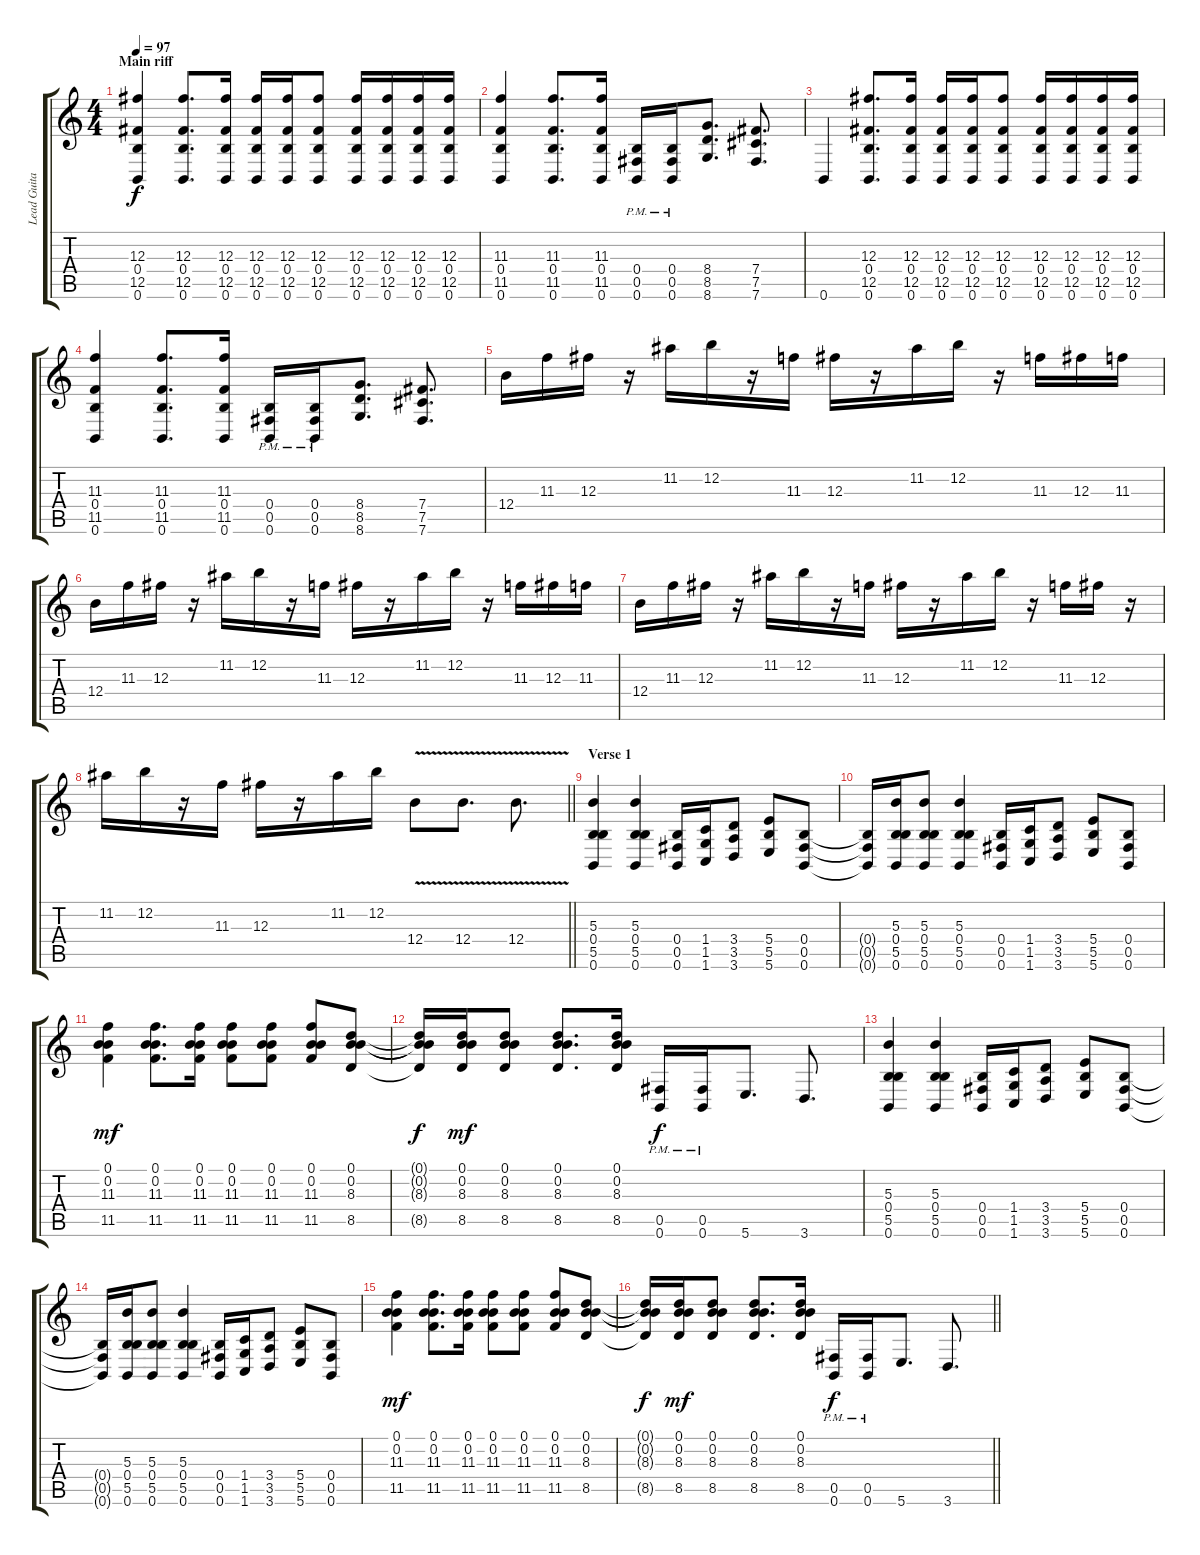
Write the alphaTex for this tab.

\track ("Lead Guitar" "Lead Guita") {instrument distortionguitar}
\staff {score tabs}
\tuning (B3 B3 Gb3 B2 Gb2 B1) {hide}
\ts (4 4)
\section ("" "Main riff")
\tempo 97
\clef g2
\ks c
(12.3 0.4 12.5 0.6).4{dy f} (12.3 0.4 12.5 0.6).8{d} (12.3 0.4 12.5 0.6).16 (12.3 0.4 12.5 0.6).16 (12.3 0.4 12.5 0.6).16 (12.3 0.4 12.5 0.6).8 (12.3 0.4 12.5 0.6).16 (12.3 0.4 12.5 0.6).16 (12.3 0.4 12.5 0.6).16 (12.3 0.4 12.5 0.6).16 |
(11.3 0.4 11.5 0.6).4 (11.3 0.4 11.5 0.6).8{d} (11.3 0.4 11.5 0.6).16 (0.4{pm} 0.5{pm} 0.6{pm}).16 (0.4{pm} 0.5{pm} 0.6{pm}).16 (8.4 8.5 8.6).8{d} (7.4 7.5 7.6).8{d} |
0.6.4 (12.3 0.4 12.5 0.6).8{d} (12.3 0.4 12.5 0.6).16 (12.3 0.4 12.5 0.6).16 (12.3 0.4 12.5 0.6).16 (12.3 0.4 12.5 0.6).8 (12.3 0.4 12.5 0.6).16 (12.3 0.4 12.5 0.6).16 (12.3 0.4 12.5 0.6).16 (12.3 0.4 12.5 0.6).16 |
(11.3 0.4 11.5 0.6).4 (11.3 0.4 11.5 0.6).8{d} (11.3 0.4 11.5 0.6).16 (0.4{pm} 0.5{pm} 0.6{pm}).16 (0.4{pm} 0.5{pm} 0.6{pm}).16 (8.4 8.5 8.6).8{d} (7.4 7.5 7.6).8{d} |
12.4.16{volume 14 balance 8} 11.3.16 12.3.16 r.16 11.2.16 12.2.16 r.16 11.3.16 12.3.16 r.16 11.2.16 12.2.16 r.16 11.3.16 12.3.16 11.3.16 |
12.4.16 11.3.16 12.3.16 r.16 11.2.16 12.2.16 r.16 11.3.16 12.3.16 r.16 11.2.16 12.2.16 r.16 11.3.16 12.3.16 11.3.16 |
12.4.16 11.3.16 12.3.16 r.16 11.2.16 12.2.16 r.16 11.3.16 12.3.16 r.16 11.2.16 12.2.16 r.16 11.3.16 12.3.16 r.16 |
\barLineRight lightlight
11.2.16 12.2.16 r.16 11.3.16 12.3.16 r.16 11.2.16 12.2.16 12.4{v}.8 12.4{v}.8{d} 12.4{v}.8{d} |
\section ("" "Verse 1")
(5.3 0.4 5.5 0.6).4{balance 0} (5.3 0.4 5.5 0.6).4 (0.4 0.5 0.6).16 (1.4 1.5 1.6).16 (3.4 3.5 3.6).8 (5.4 5.5 5.6).8 (0.4 0.5 0.6).8 |
(0.4{t} 0.5{t} 0.6{t}).16 (5.3 0.4 5.5 0.6).16 (5.3 0.4 5.5 0.6).8 (5.3 0.4 5.5 0.6).4 (0.4 0.5 0.6).16 (1.4 1.5 1.6).16 (3.4 3.5 3.6).8 (5.4 5.5 5.6).8 (0.4 0.5 0.6).8 |
(0.1 0.2 11.3 11.5).4{dy mf} (0.1 0.2 11.3 11.5).8{d} (0.1 0.2 11.3 11.5).16 (0.1 0.2 11.3 11.5).8 (0.1 0.2 11.3 11.5).8 (0.1 0.2 11.3 11.5).8 (0.1 0.2 8.3 8.5).8 |
(0.1{t} 0.2{t} 8.3{t} 8.5{t}).16{dy f} (0.1 0.2 8.3 8.5).16{dy mf} (0.1 0.2 8.3 8.5).8 (0.1 0.2 8.3 8.5).8{d} (0.1 0.2 8.3 8.5).16 (0.5{pm} 0.6{pm}).16{dy f} (0.5{pm} 0.6{pm}).16 5.6.8{d} 3.6.8{d} |
(5.3 0.4 5.5 0.6).4 (5.3 0.4 5.5 0.6).4 (0.4 0.5 0.6).16 (1.4 1.5 1.6).16 (3.4 3.5 3.6).8 (5.4 5.5 5.6).8 (0.4 0.5 0.6).8 |
(0.4{t} 0.5{t} 0.6{t}).16 (5.3 0.4 5.5 0.6).16 (5.3 0.4 5.5 0.6).8 (5.3 0.4 5.5 0.6).4 (0.4 0.5 0.6).16 (1.4 1.5 1.6).16 (3.4 3.5 3.6).8 (5.4 5.5 5.6).8 (0.4 0.5 0.6).8 |
(0.1 0.2 11.3 11.5).4{dy mf} (0.1 0.2 11.3 11.5).8{d} (0.1 0.2 11.3 11.5).16 (0.1 0.2 11.3 11.5).8 (0.1 0.2 11.3 11.5).8 (0.1 0.2 11.3 11.5).8 (0.1 0.2 8.3 8.5).8 |
\barLineRight lightlight
(0.1{t} 0.2{t} 8.3{t} 8.5{t}).16{dy f} (0.1 0.2 8.3 8.5).16{dy mf} (0.1 0.2 8.3 8.5).8 (0.1 0.2 8.3 8.5).8{d} (0.1 0.2 8.3 8.5).16 (0.5{pm} 0.6{pm}).16{dy f} (0.5{pm} 0.6{pm}).16 5.6.8{d} 3.6.8{d}
